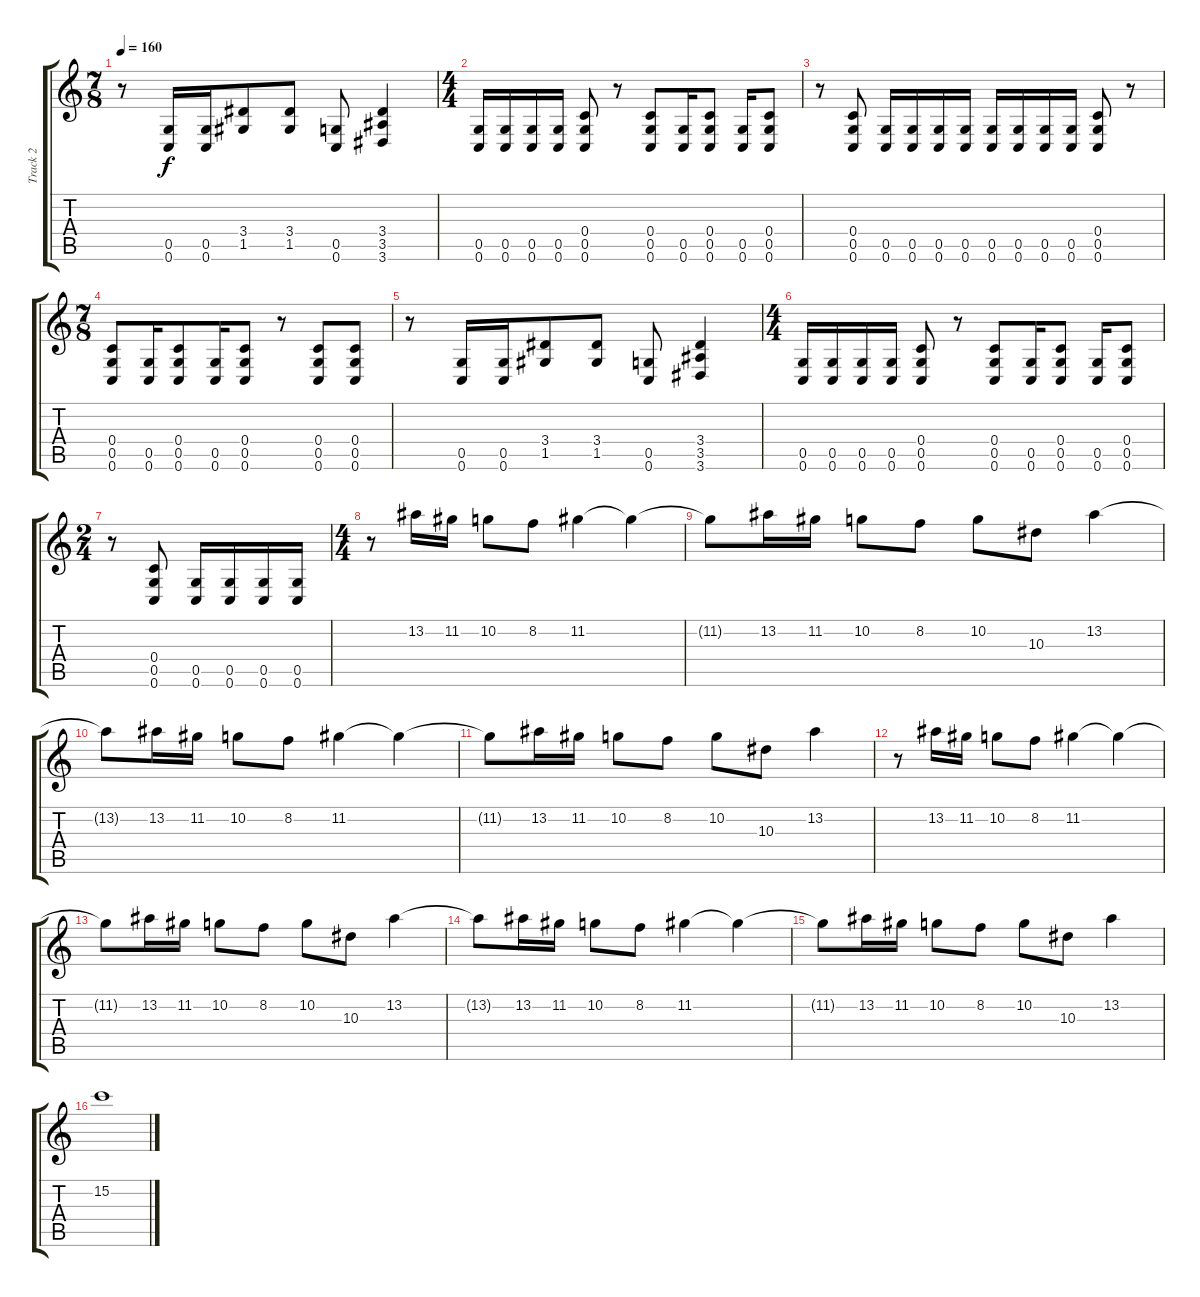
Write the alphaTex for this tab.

\track ("Track 2" "Track 2") {instrument overdrivenguitar}
\staff {score tabs}
\tuning (D4 A3 F3 C3 G2 C2) {hide}
\ts (7 8)
\tempo 160
\clef g2
\ks c
r.8{dy f} (0.5 0.6).16 (0.5 0.6).16 (3.4 1.5).8 (3.4 1.5).8 (0.5 0.6).8 (3.4 3.5 3.6).4 |
\ts (4 4)
(0.5 0.6).16 (0.5 0.6).16 (0.5 0.6).16 (0.5 0.6).16 (0.4 0.5 0.6).8 r.8 (0.4 0.5 0.6).8 (0.5 0.6).16 (0.4 0.5 0.6).8 (0.5 0.6).16 (0.4 0.5 0.6).8 |
r.8 (0.4 0.5 0.6).8 (0.5 0.6).16 (0.5 0.6).16 (0.5 0.6).16 (0.5 0.6).16 (0.5 0.6).16 (0.5 0.6).16 (0.5 0.6).16 (0.5 0.6).16 (0.4 0.5 0.6).8 r.8 |
\ts (7 8)
(0.4 0.5 0.6).8 (0.5 0.6).16 (0.4 0.5 0.6).8 (0.5 0.6).16 (0.4 0.5 0.6).8 r.8 (0.4 0.5 0.6).8 (0.4 0.5 0.6).8 |
r.8 (0.5 0.6).16 (0.5 0.6).16 (3.4 1.5).8 (3.4 1.5).8 (0.5 0.6).8 (3.4 3.5 3.6).4 |
\ts (4 4)
(0.5 0.6).16 (0.5 0.6).16 (0.5 0.6).16 (0.5 0.6).16 (0.4 0.5 0.6).8 r.8 (0.4 0.5 0.6).8 (0.5 0.6).16 (0.4 0.5 0.6).8 (0.5 0.6).16 (0.4 0.5 0.6).8 |
\ts (2 4)
r.8 (0.4 0.5 0.6).8 (0.5 0.6).16 (0.5 0.6).16 (0.5 0.6).16 (0.5 0.6).16 |
\ts (4 4)
r.8 13.2.16 11.2.16 10.2.8 8.2.8 11.2.4 11.2{t}.4 |
11.2{t}.8 13.2.16 11.2.16 10.2.8 8.2.8 10.2.8 10.3.8 13.2.4 |
13.2{t}.8 13.2.16 11.2.16 10.2.8 8.2.8 11.2.4 11.2{t}.4 |
11.2{t}.8 13.2.16 11.2.16 10.2.8 8.2.8 10.2.8 10.3.8 13.2.4 |
r.8 13.2.16 11.2.16 10.2.8 8.2.8 11.2.4 11.2{t}.4 |
11.2{t}.8 13.2.16 11.2.16 10.2.8 8.2.8 10.2.8 10.3.8 13.2.4 |
13.2{t}.8 13.2.16 11.2.16 10.2.8 8.2.8 11.2.4 11.2{t}.4 |
11.2{t}.8 13.2.16 11.2.16 10.2.8 8.2.8 10.2.8 10.3.8 13.2.4 |
15.2.1
